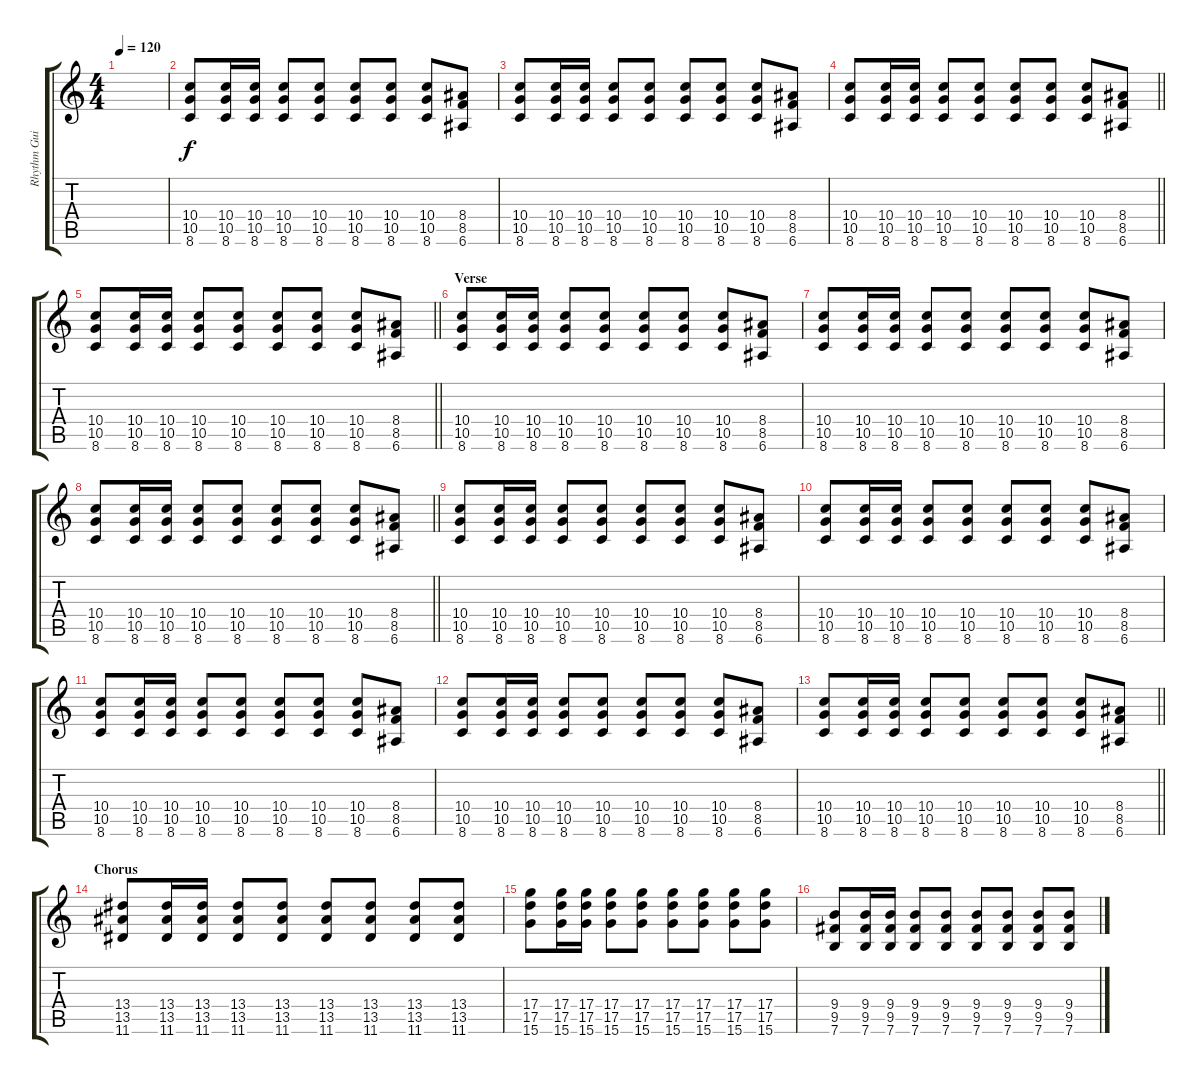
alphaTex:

\track ("Rhythm Guitar" "Rhythm Gui") {instrument overdrivenguitar}
\staff {score tabs}
\tuning (E4 B3 G3 D3 A2 E2) {hide}
\ts (4 4)
\tempo 120
\clef g2
\ks c
|
(10.4 10.5 8.6).8 (10.4 10.5 8.6).16 (10.4 10.5 8.6).16 (10.4 10.5 8.6).8 (10.4 10.5 8.6).8 (10.4 10.5 8.6).8 (10.4 10.5 8.6).8 (10.4 10.5 8.6).8 (8.4 8.5 6.6).8 |
(10.4 10.5 8.6).8 (10.4 10.5 8.6).16 (10.4 10.5 8.6).16 (10.4 10.5 8.6).8 (10.4 10.5 8.6).8 (10.4 10.5 8.6).8 (10.4 10.5 8.6).8 (10.4 10.5 8.6).8 (8.4 8.5 6.6).8 |
\barLineRight lightlight
(10.4 10.5 8.6).8 (10.4 10.5 8.6).16 (10.4 10.5 8.6).16 (10.4 10.5 8.6).8 (10.4 10.5 8.6).8 (10.4 10.5 8.6).8 (10.4 10.5 8.6).8 (10.4 10.5 8.6).8 (8.4 8.5 6.6).8 |
\barLineRight lightlight
(10.4 10.5 8.6).8 (10.4 10.5 8.6).16 (10.4 10.5 8.6).16 (10.4 10.5 8.6).8 (10.4 10.5 8.6).8 (10.4 10.5 8.6).8 (10.4 10.5 8.6).8 (10.4 10.5 8.6).8 (8.4 8.5 6.6).8 |
\section ("" "Verse")
(10.4 10.5 8.6).8 (10.4 10.5 8.6).16 (10.4 10.5 8.6).16 (10.4 10.5 8.6).8 (10.4 10.5 8.6).8 (10.4 10.5 8.6).8 (10.4 10.5 8.6).8 (10.4 10.5 8.6).8 (8.4 8.5 6.6).8 |
(10.4 10.5 8.6).8 (10.4 10.5 8.6).16 (10.4 10.5 8.6).16 (10.4 10.5 8.6).8 (10.4 10.5 8.6).8 (10.4 10.5 8.6).8 (10.4 10.5 8.6).8 (10.4 10.5 8.6).8 (8.4 8.5 6.6).8 |
\barLineRight lightlight
(10.4 10.5 8.6).8 (10.4 10.5 8.6).16 (10.4 10.5 8.6).16 (10.4 10.5 8.6).8 (10.4 10.5 8.6).8 (10.4 10.5 8.6).8 (10.4 10.5 8.6).8 (10.4 10.5 8.6).8 (8.4 8.5 6.6).8 |
(10.4 10.5 8.6).8 (10.4 10.5 8.6).16 (10.4 10.5 8.6).16 (10.4 10.5 8.6).8 (10.4 10.5 8.6).8 (10.4 10.5 8.6).8 (10.4 10.5 8.6).8 (10.4 10.5 8.6).8 (8.4 8.5 6.6).8 |
(10.4 10.5 8.6).8 (10.4 10.5 8.6).16 (10.4 10.5 8.6).16 (10.4 10.5 8.6).8 (10.4 10.5 8.6).8 (10.4 10.5 8.6).8 (10.4 10.5 8.6).8 (10.4 10.5 8.6).8 (8.4 8.5 6.6).8 |
(10.4 10.5 8.6).8 (10.4 10.5 8.6).16 (10.4 10.5 8.6).16 (10.4 10.5 8.6).8 (10.4 10.5 8.6).8 (10.4 10.5 8.6).8 (10.4 10.5 8.6).8 (10.4 10.5 8.6).8 (8.4 8.5 6.6).8 |
(10.4 10.5 8.6).8 (10.4 10.5 8.6).16 (10.4 10.5 8.6).16 (10.4 10.5 8.6).8 (10.4 10.5 8.6).8 (10.4 10.5 8.6).8 (10.4 10.5 8.6).8 (10.4 10.5 8.6).8 (8.4 8.5 6.6).8 |
\barLineRight lightlight
(10.4 10.5 8.6).8 (10.4 10.5 8.6).16 (10.4 10.5 8.6).16 (10.4 10.5 8.6).8 (10.4 10.5 8.6).8 (10.4 10.5 8.6).8 (10.4 10.5 8.6).8 (10.4 10.5 8.6).8 (8.4 8.5 6.6).8 |
\section ("" "Chorus")
(13.4 13.5 11.6).8 (13.4 13.5 11.6).16 (13.4 13.5 11.6).16 (13.4 13.5 11.6).8 (13.4 13.5 11.6).8 (13.4 13.5 11.6).8 (13.4 13.5 11.6).8 (13.4 13.5 11.6).8 (13.4 13.5 11.6).8 |
(17.4 17.5 15.6).8 (17.4 17.5 15.6).16 (17.4 17.5 15.6).16 (17.4 17.5 15.6).8 (17.4 17.5 15.6).8 (17.4 17.5 15.6).8 (17.4 17.5 15.6).8 (17.4 17.5 15.6).8 (17.4 17.5 15.6).8 |
(9.4 9.5 7.6).8 (9.4 9.5 7.6).16 (9.4 9.5 7.6).16 (9.4 9.5 7.6).8 (9.4 9.5 7.6).8 (9.4 9.5 7.6).8 (9.4 9.5 7.6).8 (9.4 9.5 7.6).8 (9.4 9.5 7.6).8
